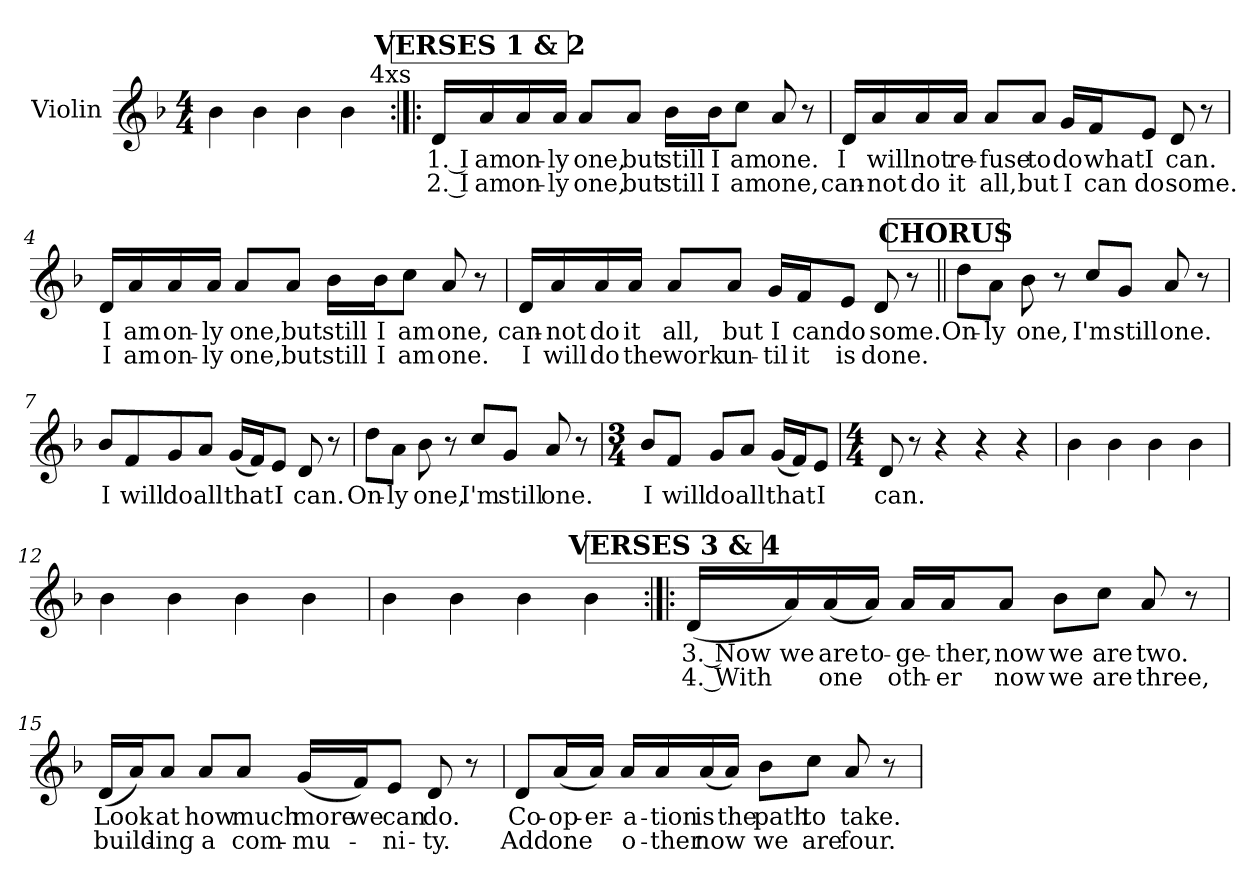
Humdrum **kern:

**kern	**text	**text
*part1	*part1	*part1
*staff1	*staff1	*staff1
*I"Violin	*	*
*I'Vln.	*	*
*clefG2	*	*
*k[b-]	*	*
*F:	*	*
*M4/4	*	*
*MM96	*	*
=1	=1	=1
*^	*	*
4b-	2..ryy	.	.
4b-	.	.	.
4b-	.	.	.
4b-	.	.	.
!	!LO:TX:a:t=4xs	!	!
.	8ryy	.	.
!!LO:REH:place=s1:a:cj:t=VERSES 1 & 2:qo=0.25	!!
=2:|!|:	=2:|!|:	=2:|!|:	=2:|!|:
!	!	!LO:LY:b	!LO:LY:b
*v	*v	*	*
16d/LL	1. I	2. I
!	!LO:LY:b	!LO:LY:b
16a/	am	am
!	!LO:LY:b	!LO:LY:b
16a/	on-	on-
!	!LO:LY:b	!LO:LY:b
16a/JJ	-ly	-ly
!	!LO:LY:b	!LO:LY:b
8a/L	one,	one,
!	!LO:LY:b	!LO:LY:b
8a/J	but	but
!	!LO:LY:b	!LO:LY:b
16b-\LL	still	still
!	!LO:LY:b	!LO:LY:b
16b-\J	I	I
!	!LO:LY:b	!LO:LY:b
8cc\J	am	am
!	!LO:LY:b	!LO:LY:b
8a/	one.	one,
8r	.	.
!!LO:LB:g=z
=3	=3	=3
!	!LO:LY:b	!LO:LY:b
16d/LL	I	can-
!	!LO:LY:b	!LO:LY:b
16a/	will	-not
!	!LO:LY:b	!LO:LY:b
16a/	not	do
!	!LO:LY:b	!LO:LY:b
16a/JJ	re-	it
!	!LO:LY:b	!LO:LY:b
8a/L	-fuse	all,
!	!LO:LY:b	!LO:LY:b
8a/J	to	but
!	!LO:LY:b	!LO:LY:b
16g/LL	do	I
!	!LO:LY:b	!LO:LY:b
16f/J	what	can
!	!LO:LY:b	!LO:LY:b
8e/J	I	do
!	!LO:LY:b	!LO:LY:b
8d/	can.	some.
8r	.	.
=4	=4	=4
!	!LO:LY:b	!LO:LY:b
16d/LL	I	I
!	!LO:LY:b	!LO:LY:b
16a/	am	am
!	!LO:LY:b	!LO:LY:b
16a/	on-	on-
!	!LO:LY:b	!LO:LY:b
16a/JJ	-ly	-ly
!	!LO:LY:b	!LO:LY:b
8a/L	one,	one,
!	!LO:LY:b	!LO:LY:b
8a/J	but	but
!	!LO:LY:b	!LO:LY:b
16b-\LL	still	still
!	!LO:LY:b	!LO:LY:b
16b-\J	I	I
!	!LO:LY:b	!LO:LY:b
8cc\J	am	am
!	!LO:LY:b	!LO:LY:b
8a/	one,	one.
8r	.	.
!!LO:LB:g=z
=5	=5	=5
!	!LO:LY:b	!LO:LY:b
16d/LL	can-	I
!	!LO:LY:b	!LO:LY:b
16a/	-not	will
!	!LO:LY:b	!LO:LY:b
16a/	do	do
!	!LO:LY:b	!LO:LY:b
16a/JJ	it	the
!	!LO:LY:b	!LO:LY:b
8a/L	all,	work
!	!LO:LY:b	!LO:LY:b
8a/J	but	un-
!	!LO:LY:b	!LO:LY:b
16g/LL	I	-til
!	!LO:LY:b	!LO:LY:b
16f/J	can	it
!	!LO:LY:b	!LO:LY:b
8e/J	do	is
!	!LO:LY:b	!LO:LY:b
8d/	some.	done.
8r	.	.
!!LO:REH:place=s1:a:cj:t=CHORUS
=6||	=6||	=6||
!	!LO:LY:b	!
8dd\L	On-	.
!	!LO:LY:b	!
8a\J	-ly	.
!	!LO:LY:b	!
8b-\	one,	.
8r	.	.
!	!LO:LY:b	!
8cc/L	I'm	.
!	!LO:LY:b	!
8g/J	still	.
!	!LO:LY:b	!
8a/	one.	.
8r	.	.
!!LO:LB:g=z
=7	=7	=7
!	!LO:LY:b	!
8b-/L	I	.
!	!LO:LY:b	!
8f/	will	.
!	!LO:LY:b	!
8g/	do	.
!	!LO:LY:b	!
8a/J	all	.
!	!LO:LY:b	!
(<16g/LL	that	.
16f/J)	.	.
!	!LO:LY:b	!
8e/J	I	.
!	!LO:LY:b	!
8d/	can.	.
8r	.	.
=8	=8	=8
!	!LO:LY:b	!
8dd\L	On-	.
!	!LO:LY:b	!
8a\J	-ly	.
!	!LO:LY:b	!
8b-\	one,	.
8r	.	.
!	!LO:LY:b	!
8cc/L	I'm	.
!	!LO:LY:b	!
8g/J	still	.
!	!LO:LY:b	!
8a/	one.	.
8r	.	.
=9	=9	=9
*M3/4	*	*
!	!LO:LY:b	!
8b-/L	I	.
!	!LO:LY:b	!
8f/J	will	.
!	!LO:LY:b	!
8g/L	do	.
!	!LO:LY:b	!
8a/J	all	.
!	!LO:LY:b	!
(<16g/LL	that	.
16f/J)	.	.
!	!LO:LY:b	!
8e/J	I	.
!!LO:LB:g=z
=10	=10	=10
*M4/4	*	*
!	!LO:LY:b	!
8d/	can.	.
8r	.	.
4r	.	.
4r	.	.
4r	.	.
=11	=11	=11
4b-	.	.
4b-	.	.
4b-	.	.
4b-	.	.
=12	=12	=12
4b-	.	.
4b-	.	.
4b-	.	.
4b-	.	.
=13	=13	=13
4b-	.	.
4b-	.	.
4b-	.	.
4b-	.	.
!!LO:LB:g=z
!!LO:REH:place=s1:a:cj:t=VERSES 3 & 4
=14:|!|:	=14:|!|:	=14:|!|:
!	!LO:LY:b	!LO:LY:b
(<16d/LL	3. Now	4. With
!	!LO:LY:b	!
16a/)	we	.
!	!LO:LY:b	!LO:LY:b
(<16a/	are	one
!	!LO:LY:b	!
16a/JJ)	to-	.
!	!LO:LY:b	!LO:LY:b
16a/LL	-ge-	oth-
!	!LO:LY:b	!LO:LY:b
16a/J	-ther,	-er
!	!LO:LY:b	!LO:LY:b
8a/J	now	now
!	!LO:LY:b	!LO:LY:b
8b-\L	we	we
!	!LO:LY:b	!LO:LY:b
8cc\J	are	are
!	!LO:LY:b	!LO:LY:b
8a/	two.	three,
8r	.	.
!!LO:LB:g=z
=15	=15	=15
!	!LO:LY:b	!LO:LY:b
(<16d/LL	Look	build-
16a/J)	.	.
!	!LO:LY:b	!LO:LY:b
8a/J	at	-ing
!	!LO:LY:b	!LO:LY:b
8a/L	how	a
!	!LO:LY:b	!LO:LY:b
8a/J	much	com-
!	!LO:LY:b	!LO:LY:b
(<16g/LL	more	-mu-
!	!LO:LY:b	!
16f/J)	we	.
!	!LO:LY:b	!LO:LY:b
8e/J	can	-ni-
!	!LO:LY:b	!LO:LY:b
8d/	do.	-ty.
8r	.	.
=16	=16	=16
!	!LO:LY:b	!LO:LY:b
8d/L	Co-	Add
!	!LO:LY:b	!LO:LY:b
(<16a/L	-op-	one
!	!LO:LY:b	!
16a/JJ)	-er-	.
!	!LO:LY:b	!LO:LY:b
16a/LL	-a-	o-
!	!LO:LY:b	!LO:LY:b
16a/	-tion	-ther
!	!LO:LY:b	!LO:LY:b
(<16a/	is	now
!	!LO:LY:b	!
16a/JJ)	the	.
!	!LO:LY:b	!LO:LY:b
8b-\L	path	we
!	!LO:LY:b	!LO:LY:b
8cc\J	to	are
!	!LO:LY:b	!LO:LY:b
8a/	take.	four.
8r	.	.
=	=	=
*-	*-	*-
